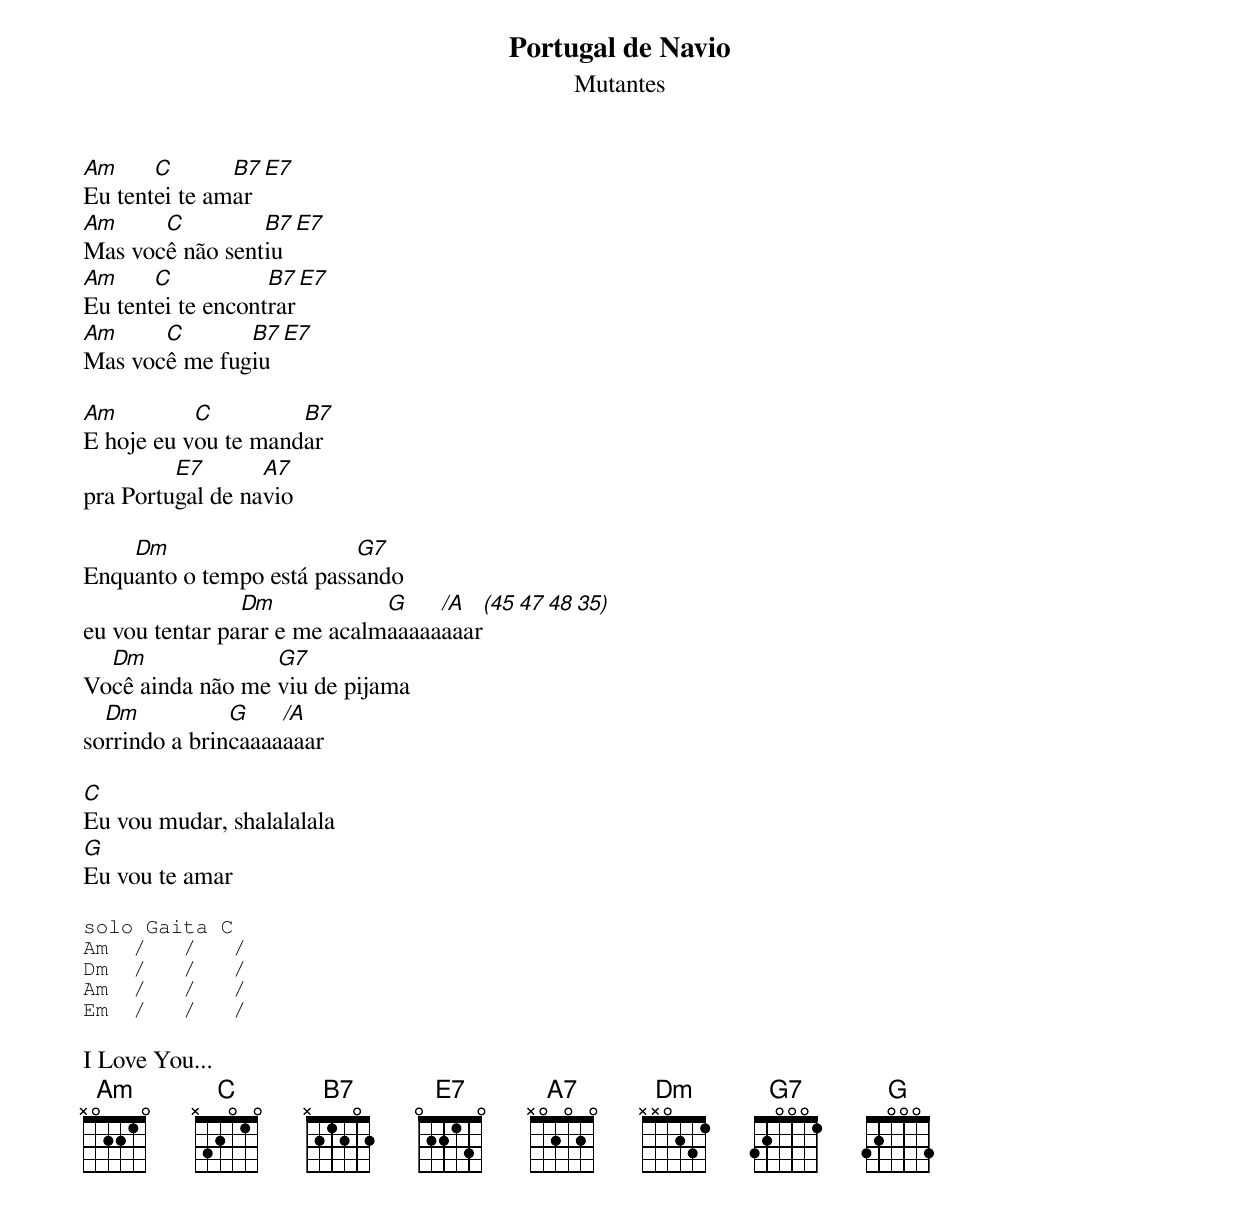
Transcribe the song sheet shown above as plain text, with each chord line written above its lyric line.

Portugal de Navio
Mutantes

Am     C       B7  E7
Eu tentei te amar
Am     C         B7  E7
Mas você não sentiu
Am     C           B7  E7
Eu tentei te encontrar
Am     C       B7  E7
Mas você me fugiu

Am         C         B7
E hoje eu vou te mandar
         E7       A7
pra Portugal de navio

    Dm                    G7
Enquanto o tempo está passando
                Dm            G    /A   (45 47 48 35)
eu vou tentar parar e me acalmaaaaaaaar
  Dm              G7
Você ainda não me viu de pijama
  Dm           G    /A
sorrindo a brincaaaaaaar

C
Eu vou mudar, shalalalala
G
Eu vou te amar

solo Gaita C
Am  /   /   /
Dm  /   /   /
Am  /   /   /
Em  /   /   /

I Love You...
